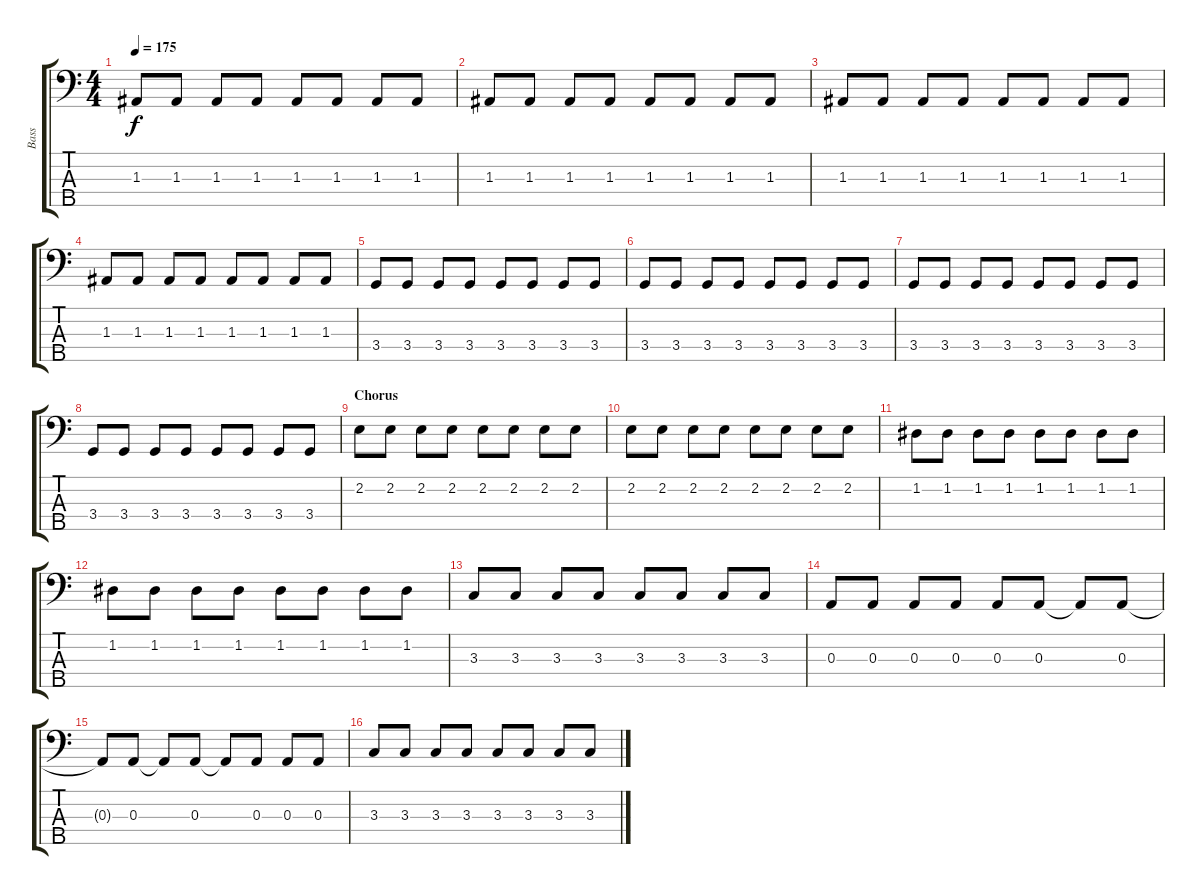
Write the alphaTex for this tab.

\track ("Bass" "Bass") {instrument electricbasspick}
\staff {score tabs}
\tuning (G2 D2 A1 E1 B0) {hide}
\ts (4 4)
\tempo 175
\clef f4
\ks c
1.3.8{dy f} 1.3.8 1.3.8 1.3.8 1.3.8 1.3.8 1.3.8 1.3.8 |
1.3.8 1.3.8 1.3.8 1.3.8 1.3.8 1.3.8 1.3.8 1.3.8 |
1.3.8 1.3.8 1.3.8 1.3.8 1.3.8 1.3.8 1.3.8 1.3.8 |
1.3.8 1.3.8 1.3.8 1.3.8 1.3.8 1.3.8 1.3.8 1.3.8 |
3.4.8 3.4.8 3.4.8 3.4.8 3.4.8 3.4.8 3.4.8 3.4.8 |
3.4.8 3.4.8 3.4.8 3.4.8 3.4.8 3.4.8 3.4.8 3.4.8 |
3.4.8 3.4.8 3.4.8 3.4.8 3.4.8 3.4.8 3.4.8 3.4.8 |
3.4.8 3.4.8 3.4.8 3.4.8 3.4.8 3.4.8 3.4.8 3.4.8 |
\section ("" "Chorus")
2.2.8 2.2.8 2.2.8 2.2.8 2.2.8 2.2.8 2.2.8 2.2.8 |
2.2.8 2.2.8 2.2.8 2.2.8 2.2.8 2.2.8 2.2.8 2.2.8 |
1.2.8 1.2.8 1.2.8 1.2.8 1.2.8 1.2.8 1.2.8 1.2.8 |
1.2.8 1.2.8 1.2.8 1.2.8 1.2.8 1.2.8 1.2.8 1.2.8 |
3.3.8 3.3.8 3.3.8 3.3.8 3.3.8 3.3.8 3.3.8 3.3.8 |
0.3.8 0.3.8 0.3.8 0.3.8 0.3.8 0.3.8 0.3{t}.8 0.3.8 |
0.3{t}.8 0.3.8 0.3{t}.8 0.3.8 0.3{t}.8 0.3.8 0.3.8 0.3.8 |
3.3.8 3.3.8 3.3.8 3.3.8 3.3.8 3.3.8 3.3.8 3.3.8
